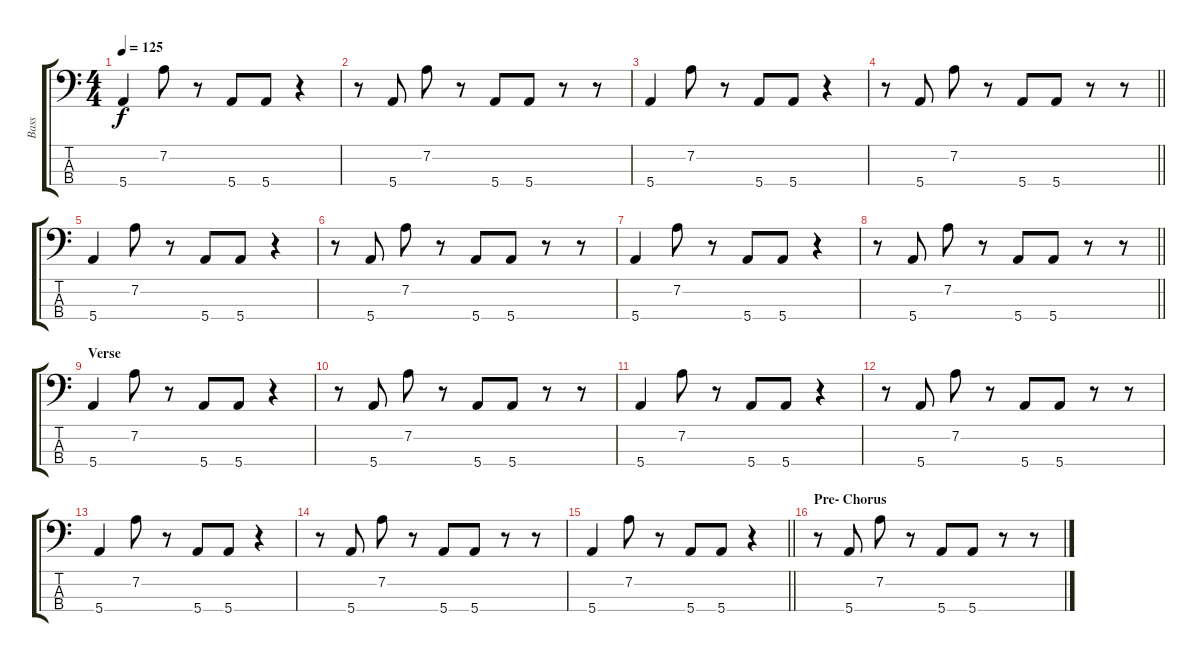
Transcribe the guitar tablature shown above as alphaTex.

\track ("Bass" "Bass") {instrument electricbassfinger}
\staff {score tabs}
\tuning (G2 D2 A1 E1) {hide}
\ts (4 4)
\tempo 125
\clef f4
\ks c
5.4.4{dy f} 7.2.8 r.8 5.4.8 5.4.8 r.4 |
r.8 5.4.8 7.2.8 r.8 5.4.8 5.4.8 r.8 r.8 |
5.4.4 7.2.8 r.8 5.4.8 5.4.8 r.4 |
\barLineRight lightlight
r.8 5.4.8 7.2.8 r.8 5.4.8 5.4.8 r.8 r.8 |
5.4.4 7.2.8 r.8 5.4.8 5.4.8 r.4 |
r.8 5.4.8 7.2.8 r.8 5.4.8 5.4.8 r.8 r.8 |
5.4.4 7.2.8 r.8 5.4.8 5.4.8 r.4 |
\barLineRight lightlight
r.8 5.4.8 7.2.8 r.8 5.4.8 5.4.8 r.8 r.8 |
\section ("" "Verse")
5.4.4 7.2.8 r.8 5.4.8 5.4.8 r.4 |
r.8 5.4.8 7.2.8 r.8 5.4.8 5.4.8 r.8 r.8 |
5.4.4 7.2.8 r.8 5.4.8 5.4.8 r.4 |
r.8 5.4.8 7.2.8 r.8 5.4.8 5.4.8 r.8 r.8 |
5.4.4 7.2.8 r.8 5.4.8 5.4.8 r.4 |
r.8 5.4.8 7.2.8 r.8 5.4.8 5.4.8 r.8 r.8 |
\barLineRight lightlight
5.4.4 7.2.8 r.8 5.4.8 5.4.8 r.4 |
\section ("" "Pre- Chorus")
r.8 5.4.8 7.2.8 r.8 5.4.8 5.4.8 r.8 r.8
